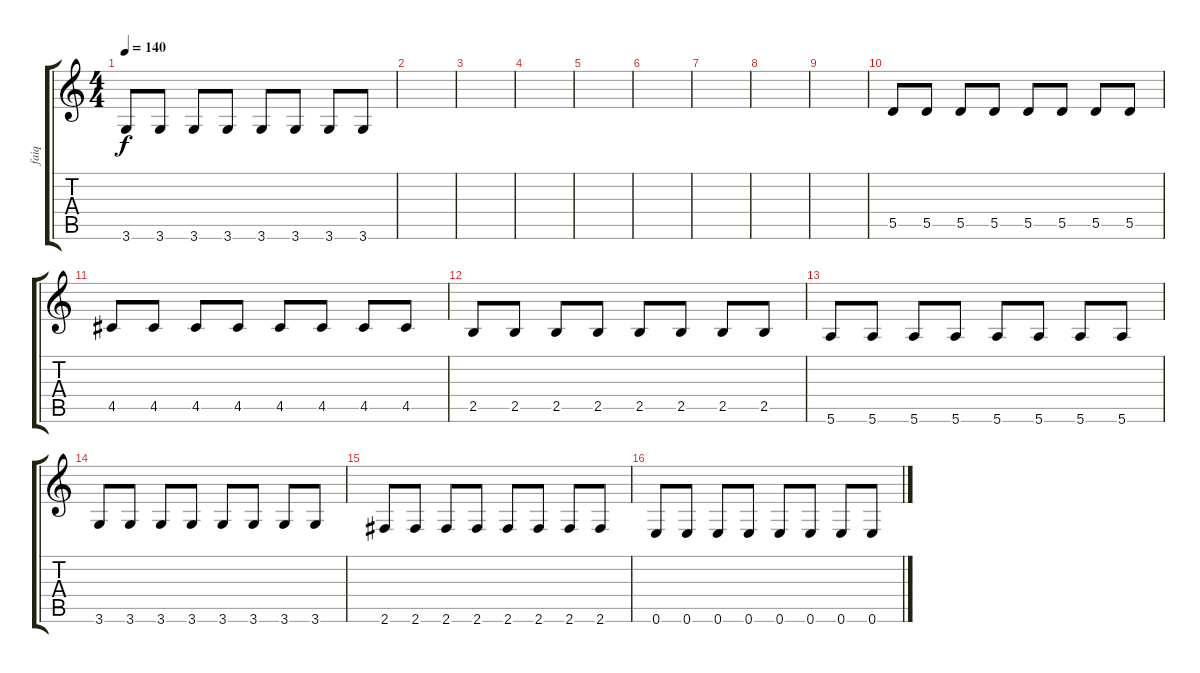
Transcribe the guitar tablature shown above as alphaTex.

\track ("faiq" "faiq") {instrument electricbassfinger}
\staff {score tabs}
\tuning (E4 B3 G3 D3 A2 E2) {hide}
\ts (4 4)
\tempo 140
\clef g2
\ks c
3.6.8{dy f} 3.6.8 3.6.8 3.6.8 3.6.8 3.6.8 3.6.8 3.6.8 |
|
|
|
|
|
|
|
|
5.5.8 5.5.8 5.5.8 5.5.8 5.5.8 5.5.8 5.5.8 5.5.8 |
4.5.8 4.5.8 4.5.8 4.5.8 4.5.8 4.5.8 4.5.8 4.5.8 |
2.5.8 2.5.8 2.5.8 2.5.8 2.5.8 2.5.8 2.5.8 2.5.8 |
5.6.8 5.6.8 5.6.8 5.6.8 5.6.8 5.6.8 5.6.8 5.6.8 |
3.6.8 3.6.8 3.6.8 3.6.8 3.6.8 3.6.8 3.6.8 3.6.8 |
2.6.8 2.6.8 2.6.8 2.6.8 2.6.8 2.6.8 2.6.8 2.6.8 |
0.6.8 0.6.8 0.6.8 0.6.8 0.6.8 0.6.8 0.6.8 0.6.8
